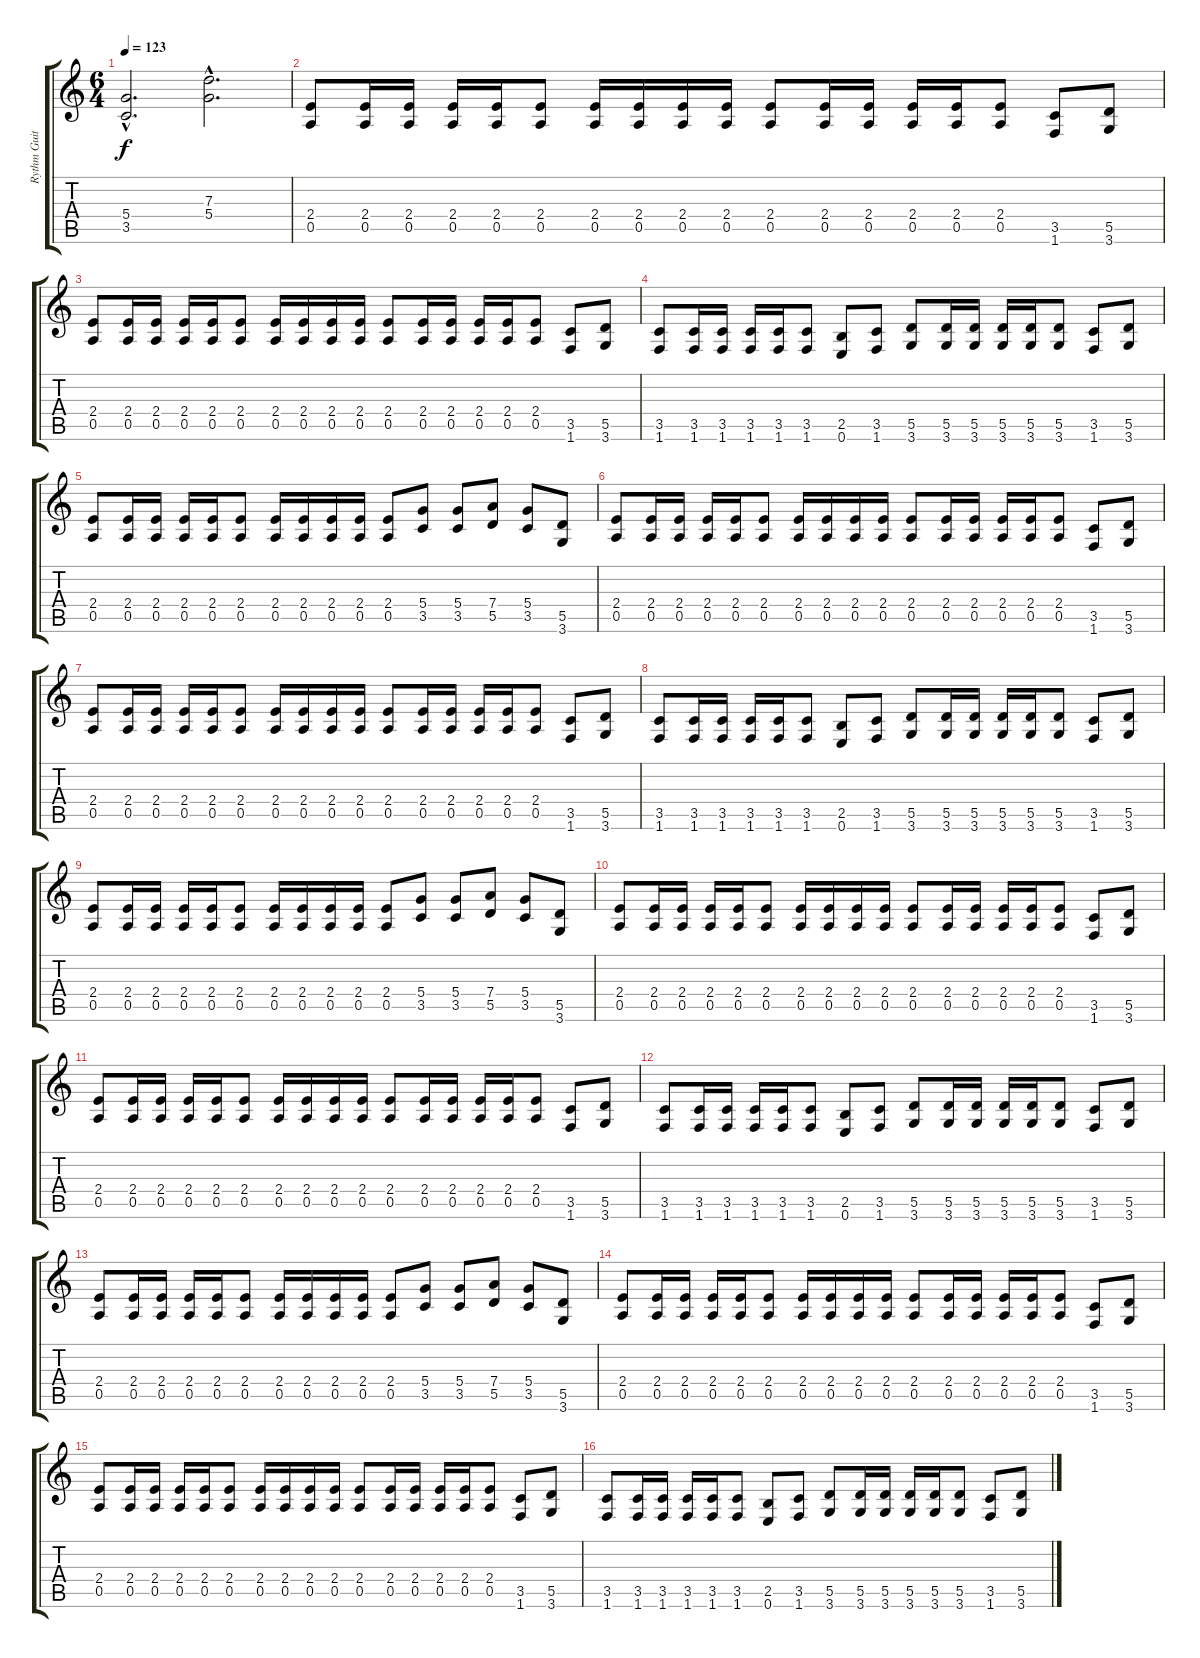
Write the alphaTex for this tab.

\track ("Rythm Guitar" "Rythm Guit") {instrument distortionguitar}
\staff {score tabs}
\tuning (E4 B3 G3 D3 A2 E2) {hide}
\ts (6 4)
\tempo 123
\clef g2
\ks c
(5.4{hac} 3.5{hac}).2{d dy f} (7.3{hac} 5.4{hac}).2{d} |
(2.4 0.5).8 (2.4 0.5).16 (2.4 0.5).16 (2.4 0.5).16 (2.4 0.5).16 (2.4 0.5).8 (2.4 0.5).16 (2.4 0.5).16 (2.4 0.5).16 (2.4 0.5).16 (2.4 0.5).8 (2.4 0.5).16 (2.4 0.5).16 (2.4 0.5).16 (2.4 0.5).16 (2.4 0.5).8 (3.5 1.6).8 (5.5 3.6).8 |
(2.4 0.5).8 (2.4 0.5).16 (2.4 0.5).16 (2.4 0.5).16 (2.4 0.5).16 (2.4 0.5).8 (2.4 0.5).16 (2.4 0.5).16 (2.4 0.5).16 (2.4 0.5).16 (2.4 0.5).8 (2.4 0.5).16 (2.4 0.5).16 (2.4 0.5).16 (2.4 0.5).16 (2.4 0.5).8 (3.5 1.6).8 (5.5 3.6).8 |
(3.5 1.6).8 (3.5 1.6).16 (3.5 1.6).16 (3.5 1.6).16 (3.5 1.6).16 (3.5 1.6).8 (2.5 0.6).8 (3.5 1.6).8 (5.5 3.6).8 (5.5 3.6).16 (5.5 3.6).16 (5.5 3.6).16 (5.5 3.6).16 (5.5 3.6).8 (3.5 1.6).8 (5.5 3.6).8 |
(2.4 0.5).8 (2.4 0.5).16 (2.4 0.5).16 (2.4 0.5).16 (2.4 0.5).16 (2.4 0.5).8 (2.4 0.5).16 (2.4 0.5).16 (2.4 0.5).16 (2.4 0.5).16 (2.4 0.5).8 (5.4 3.5).8 (5.4 3.5).8 (7.4 5.5).8 (5.4 3.5).8 (5.5 3.6).8 |
(2.4 0.5).8 (2.4 0.5).16 (2.4 0.5).16 (2.4 0.5).16 (2.4 0.5).16 (2.4 0.5).8 (2.4 0.5).16 (2.4 0.5).16 (2.4 0.5).16 (2.4 0.5).16 (2.4 0.5).8 (2.4 0.5).16 (2.4 0.5).16 (2.4 0.5).16 (2.4 0.5).16 (2.4 0.5).8 (3.5 1.6).8 (5.5 3.6).8 |
(2.4 0.5).8 (2.4 0.5).16 (2.4 0.5).16 (2.4 0.5).16 (2.4 0.5).16 (2.4 0.5).8 (2.4 0.5).16 (2.4 0.5).16 (2.4 0.5).16 (2.4 0.5).16 (2.4 0.5).8 (2.4 0.5).16 (2.4 0.5).16 (2.4 0.5).16 (2.4 0.5).16 (2.4 0.5).8 (3.5 1.6).8 (5.5 3.6).8 |
(3.5 1.6).8 (3.5 1.6).16 (3.5 1.6).16 (3.5 1.6).16 (3.5 1.6).16 (3.5 1.6).8 (2.5 0.6).8 (3.5 1.6).8 (5.5 3.6).8 (5.5 3.6).16 (5.5 3.6).16 (5.5 3.6).16 (5.5 3.6).16 (5.5 3.6).8 (3.5 1.6).8 (5.5 3.6).8 |
(2.4 0.5).8 (2.4 0.5).16 (2.4 0.5).16 (2.4 0.5).16 (2.4 0.5).16 (2.4 0.5).8 (2.4 0.5).16 (2.4 0.5).16 (2.4 0.5).16 (2.4 0.5).16 (2.4 0.5).8 (5.4 3.5).8 (5.4 3.5).8 (7.4 5.5).8 (5.4 3.5).8 (5.5 3.6).8 |
(2.4 0.5).8 (2.4 0.5).16 (2.4 0.5).16 (2.4 0.5).16 (2.4 0.5).16 (2.4 0.5).8 (2.4 0.5).16 (2.4 0.5).16 (2.4 0.5).16 (2.4 0.5).16 (2.4 0.5).8 (2.4 0.5).16 (2.4 0.5).16 (2.4 0.5).16 (2.4 0.5).16 (2.4 0.5).8 (3.5 1.6).8 (5.5 3.6).8 |
(2.4 0.5).8 (2.4 0.5).16 (2.4 0.5).16 (2.4 0.5).16 (2.4 0.5).16 (2.4 0.5).8 (2.4 0.5).16 (2.4 0.5).16 (2.4 0.5).16 (2.4 0.5).16 (2.4 0.5).8 (2.4 0.5).16 (2.4 0.5).16 (2.4 0.5).16 (2.4 0.5).16 (2.4 0.5).8 (3.5 1.6).8 (5.5 3.6).8 |
(3.5 1.6).8 (3.5 1.6).16 (3.5 1.6).16 (3.5 1.6).16 (3.5 1.6).16 (3.5 1.6).8 (2.5 0.6).8 (3.5 1.6).8 (5.5 3.6).8 (5.5 3.6).16 (5.5 3.6).16 (5.5 3.6).16 (5.5 3.6).16 (5.5 3.6).8 (3.5 1.6).8 (5.5 3.6).8 |
(2.4 0.5).8 (2.4 0.5).16 (2.4 0.5).16 (2.4 0.5).16 (2.4 0.5).16 (2.4 0.5).8 (2.4 0.5).16 (2.4 0.5).16 (2.4 0.5).16 (2.4 0.5).16 (2.4 0.5).8 (5.4 3.5).8 (5.4 3.5).8 (7.4 5.5).8 (5.4 3.5).8 (5.5 3.6).8 |
(2.4 0.5).8 (2.4 0.5).16 (2.4 0.5).16 (2.4 0.5).16 (2.4 0.5).16 (2.4 0.5).8 (2.4 0.5).16 (2.4 0.5).16 (2.4 0.5).16 (2.4 0.5).16 (2.4 0.5).8 (2.4 0.5).16 (2.4 0.5).16 (2.4 0.5).16 (2.4 0.5).16 (2.4 0.5).8 (3.5 1.6).8 (5.5 3.6).8 |
(2.4 0.5).8 (2.4 0.5).16 (2.4 0.5).16 (2.4 0.5).16 (2.4 0.5).16 (2.4 0.5).8 (2.4 0.5).16 (2.4 0.5).16 (2.4 0.5).16 (2.4 0.5).16 (2.4 0.5).8 (2.4 0.5).16 (2.4 0.5).16 (2.4 0.5).16 (2.4 0.5).16 (2.4 0.5).8 (3.5 1.6).8 (5.5 3.6).8 |
(3.5 1.6).8 (3.5 1.6).16 (3.5 1.6).16 (3.5 1.6).16 (3.5 1.6).16 (3.5 1.6).8 (2.5 0.6).8 (3.5 1.6).8 (5.5 3.6).8 (5.5 3.6).16 (5.5 3.6).16 (5.5 3.6).16 (5.5 3.6).16 (5.5 3.6).8 (3.5 1.6).8 (5.5 3.6).8
